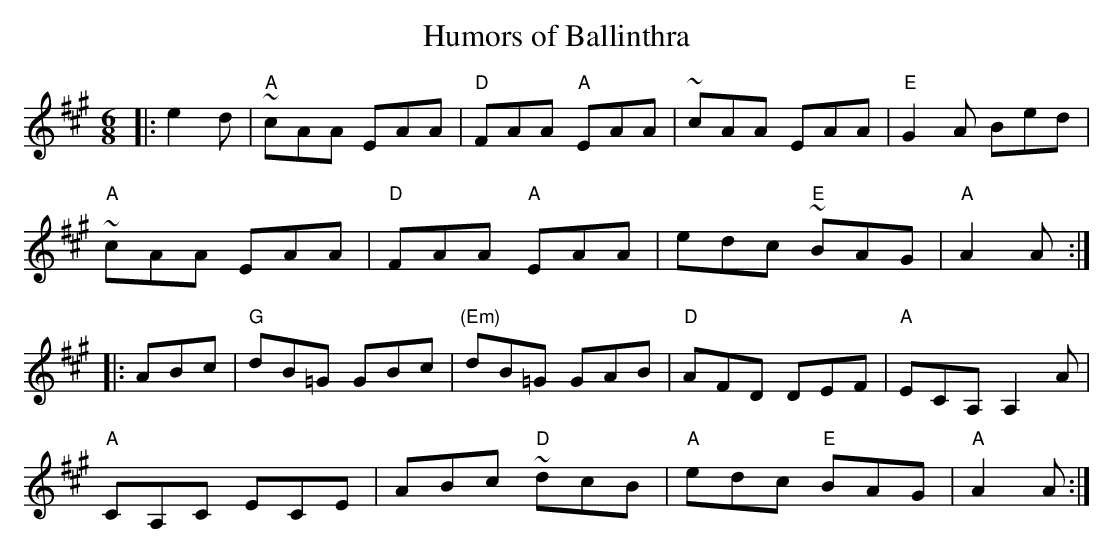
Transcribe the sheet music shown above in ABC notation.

X:1
T: Humors of Ballinthra
M: 6/8
L: 1/8
K: A
|:e2d|\
"A"~cAA EAA|"D"FAA "A"EAA|~cAA EAA|"E"G2A Bed|
"A"~cAA EAA|"D"FAA "A"EAA|edc "E"~BAG|"A"A2A:|
|:ABc|\
"G"dB=G GBc|"(Em)"dB=G GAB|"D"AFD DEF|"A"ECA, A,2A|
"A"CA,C ECE|ABc "D"~dcB|"A"edc "E"BAG|"A"A2A:|
